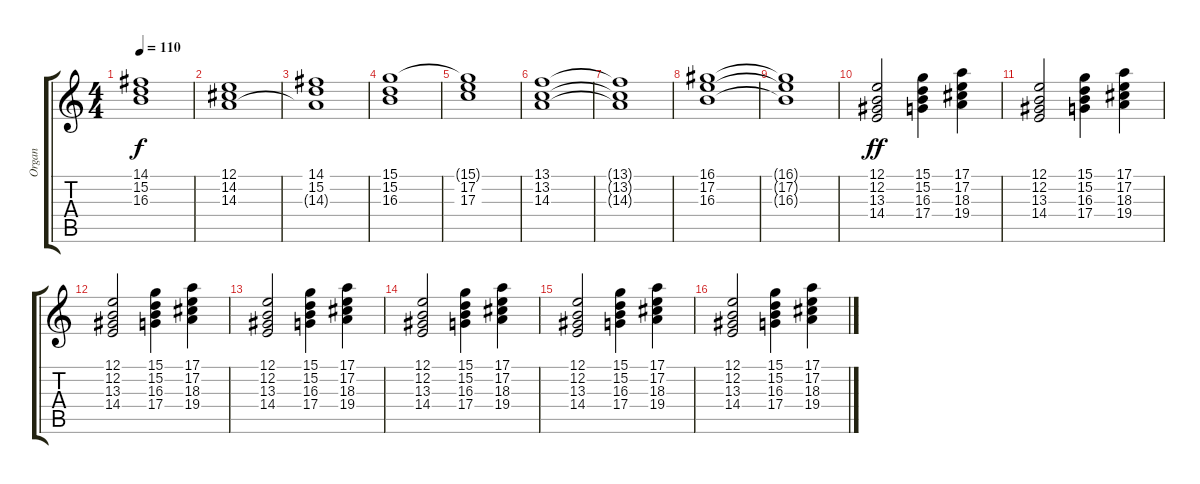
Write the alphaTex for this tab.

\track ("Organ" "Organ") {instrument rockorgan}
\staff {score tabs}
\tuning (E4 B3 G3 D3 A2 E2) {hide}
\ts (4 4)
\tempo 110
\clef g2
\ks c
(14.1{t} 15.2 16.3{t}).1{dy f} |
(12.1 14.2 14.3).1 |
(14.1 15.2 14.3{t}).1 |
(15.1 15.2 16.3).1 |
(15.1{t} 17.2 17.3).1 |
(13.1 13.2 14.3).1 |
(13.1{t} 13.2{t} 14.3{t}).1 |
(16.1 17.2 16.3).1 |
(16.1{t} 17.2{t} 16.3{t}).1 |
(12.1 12.2 13.3 14.4).2{dy ff} (15.1 15.2 16.3 17.4).4 (17.1 17.2 18.3 19.4).4 |
(12.1 12.2 13.3 14.4).2 (15.1 15.2 16.3 17.4).4 (17.1 17.2 18.3 19.4).4 |
(12.1 12.2 13.3 14.4).2 (15.1 15.2 16.3 17.4).4 (17.1 17.2 18.3 19.4).4 |
(12.1 12.2 13.3 14.4).2 (15.1 15.2 16.3 17.4).4 (17.1 17.2 18.3 19.4).4 |
(12.1 12.2 13.3 14.4).2 (15.1 15.2 16.3 17.4).4 (17.1 17.2 18.3 19.4).4 |
(12.1 12.2 13.3 14.4).2 (15.1 15.2 16.3 17.4).4 (17.1 17.2 18.3 19.4).4 |
(12.1 12.2 13.3 14.4).2 (15.1 15.2 16.3 17.4).4 (17.1 17.2 18.3 19.4).4
